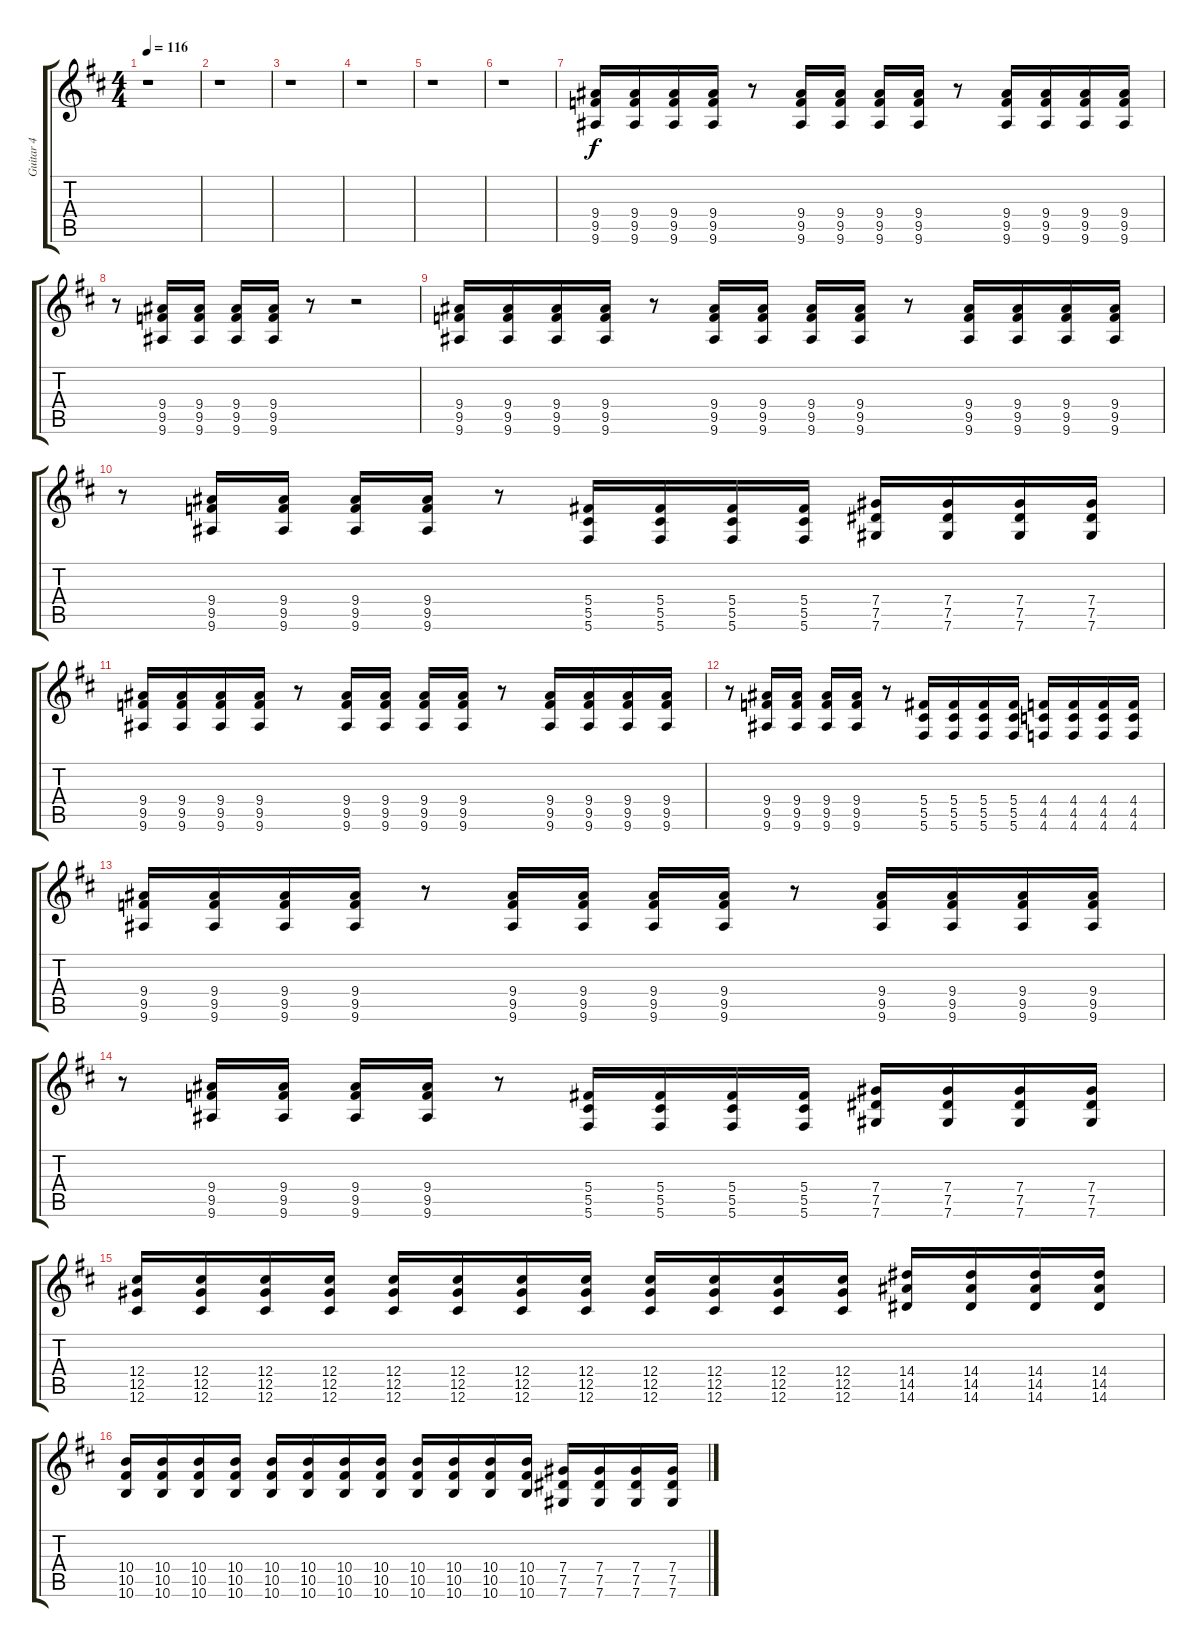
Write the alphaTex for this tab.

\track ("Guitar 4" "Guitar 4") {instrument distortionguitar}
\staff {score tabs}
\tuning (Eb4 Bb3 Gb3 Db3 Ab2 Db2) {hide}
\ts (4 4)
\tempo 116
\clef g2
\ks d
r.1{dy f} |
r.1 |
r.1 |
r.1 |
r.1 |
r.1 |
(9.4 9.5 9.6).16 (9.4 9.5 9.6).16 (9.4 9.5 9.6).16 (9.4 9.5 9.6).16 r.8 (9.4 9.5 9.6).16 (9.4 9.5 9.6).16 (9.4 9.5 9.6).16 (9.4 9.5 9.6).16 r.8 (9.4 9.5 9.6).16 (9.4 9.5 9.6).16 (9.4 9.5 9.6).16 (9.4 9.5 9.6).16 |
r.8 (9.4 9.5 9.6).16 (9.4 9.5 9.6).16 (9.4 9.5 9.6).16 (9.4 9.5 9.6).16 r.8 r.2 |
(9.4 9.5 9.6).16 (9.4 9.5 9.6).16 (9.4 9.5 9.6).16 (9.4 9.5 9.6).16 r.8 (9.4 9.5 9.6).16 (9.4 9.5 9.6).16 (9.4 9.5 9.6).16 (9.4 9.5 9.6).16 r.8 (9.4 9.5 9.6).16 (9.4 9.5 9.6).16 (9.4 9.5 9.6).16 (9.4 9.5 9.6).16 |
r.8 (9.4 9.5 9.6).16 (9.4 9.5 9.6).16 (9.4 9.5 9.6).16 (9.4 9.5 9.6).16 r.8 (5.4 5.5 5.6).16 (5.4 5.5 5.6).16 (5.4 5.5 5.6).16 (5.4 5.5 5.6).16 (7.4 7.5 7.6).16 (7.4 7.5 7.6).16 (7.4 7.5 7.6).16 (7.4 7.5 7.6).16 |
(9.4 9.5 9.6).16 (9.4 9.5 9.6).16 (9.4 9.5 9.6).16 (9.4 9.5 9.6).16 r.8 (9.4 9.5 9.6).16 (9.4 9.5 9.6).16 (9.4 9.5 9.6).16 (9.4 9.5 9.6).16 r.8 (9.4 9.5 9.6).16 (9.4 9.5 9.6).16 (9.4 9.5 9.6).16 (9.4 9.5 9.6).16 |
r.8 (9.4 9.5 9.6).16 (9.4 9.5 9.6).16 (9.4 9.5 9.6).16 (9.4 9.5 9.6).16 r.8 (5.4 5.5 5.6).16 (5.4 5.5 5.6).16 (5.4 5.5 5.6).16 (5.4 5.5 5.6).16 (4.4 4.5 4.6).16 (4.4 4.5 4.6).16 (4.4 4.5 4.6).16 (4.4 4.5 4.6).16 |
(9.4 9.5 9.6).16 (9.4 9.5 9.6).16 (9.4 9.5 9.6).16 (9.4 9.5 9.6).16 r.8 (9.4 9.5 9.6).16 (9.4 9.5 9.6).16 (9.4 9.5 9.6).16 (9.4 9.5 9.6).16 r.8 (9.4 9.5 9.6).16 (9.4 9.5 9.6).16 (9.4 9.5 9.6).16 (9.4 9.5 9.6).16 |
r.8 (9.4 9.5 9.6).16 (9.4 9.5 9.6).16 (9.4 9.5 9.6).16 (9.4 9.5 9.6).16 r.8 (5.4 5.5 5.6).16 (5.4 5.5 5.6).16 (5.4 5.5 5.6).16 (5.4 5.5 5.6).16 (7.4 7.5 7.6).16 (7.4 7.5 7.6).16 (7.4 7.5 7.6).16 (7.4 7.5 7.6).16 |
(12.4 12.5 12.6).16 (12.4 12.5 12.6).16 (12.4 12.5 12.6).16 (12.4 12.5 12.6).16 (12.4 12.5 12.6).16 (12.4 12.5 12.6).16 (12.4 12.5 12.6).16 (12.4 12.5 12.6).16 (12.4 12.5 12.6).16 (12.4 12.5 12.6).16 (12.4 12.5 12.6).16 (12.4 12.5 12.6).16 (14.4 14.5 14.6).16 (14.4 14.5 14.6).16 (14.4 14.5 14.6).16 (14.4 14.5 14.6).16 |
(10.4 10.5 10.6).16 (10.4 10.5 10.6).16 (10.4 10.5 10.6).16 (10.4 10.5 10.6).16 (10.4 10.5 10.6).16 (10.4 10.5 10.6).16 (10.4 10.5 10.6).16 (10.4 10.5 10.6).16 (10.4 10.5 10.6).16 (10.4 10.5 10.6).16 (10.4 10.5 10.6).16 (10.4 10.5 10.6).16 (7.4 7.5 7.6).16 (7.4 7.5 7.6).16 (7.4 7.5 7.6).16 (7.4 7.5 7.6).16
